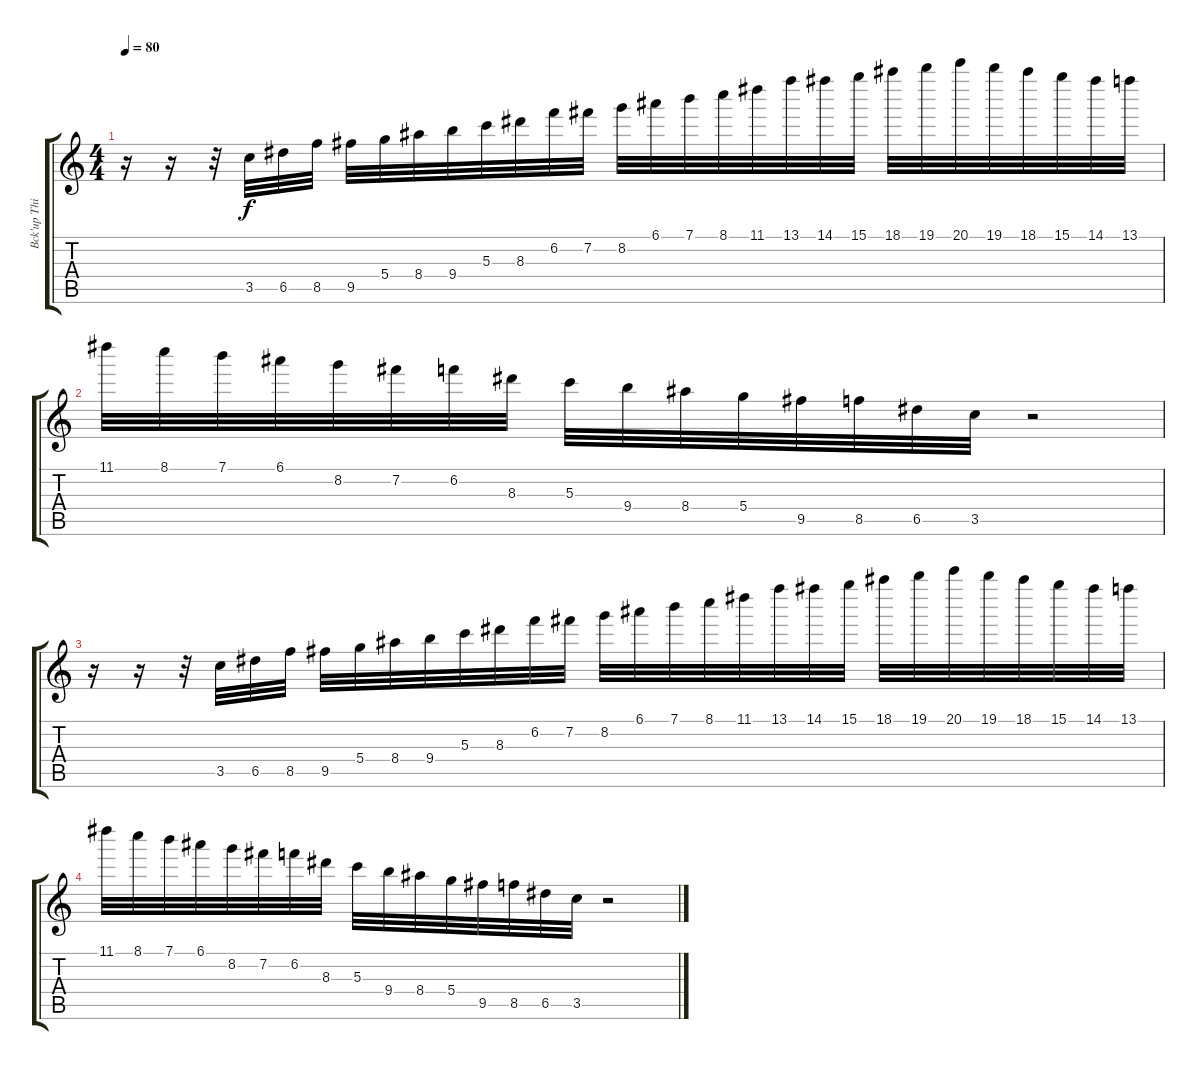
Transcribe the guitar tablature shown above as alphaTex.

\track ("Bck'up Thingy" "Bck'up Thi") {instrument pad5bowed}
\staff {score tabs}
\tuning (E6 B5 G5 D5 A4 E4) {hide}
\ts (4 4)
\tempo 80
\clef g2
\ks c
r.16{dy f} r.16 r.32 3.5.32 6.5.32 8.5.32 9.5.32 5.4.32 8.4.32 9.4.32 5.3.32 8.3.32 6.2.32 7.2.32 8.2.32 6.1.32 7.1.32 8.1.32 11.1.32 13.1.32 14.1.32 15.1.32 18.1.32 19.1.32 20.1.32 19.1.32 18.1.32 15.1.32 14.1.32 13.1.32 |
11.1.32 8.1.32 7.1.32 6.1.32 8.2.32 7.2.32 6.2.32 8.3.32 5.3.32 9.4.32 8.4.32 5.4.32 9.5.32 8.5.32 6.5.32 3.5.32 r.2 |
r.16 r.16 r.32 3.5.32 6.5.32 8.5.32 9.5.32 5.4.32 8.4.32 9.4.32 5.3.32 8.3.32 6.2.32 7.2.32 8.2.32 6.1.32 7.1.32 8.1.32 11.1.32 13.1.32 14.1.32 15.1.32 18.1.32 19.1.32 20.1.32 19.1.32 18.1.32 15.1.32 14.1.32 13.1.32 |
11.1.32 8.1.32 7.1.32 6.1.32 8.2.32 7.2.32 6.2.32 8.3.32 5.3.32 9.4.32 8.4.32 5.4.32 9.5.32 8.5.32 6.5.32 3.5.32 r.2
